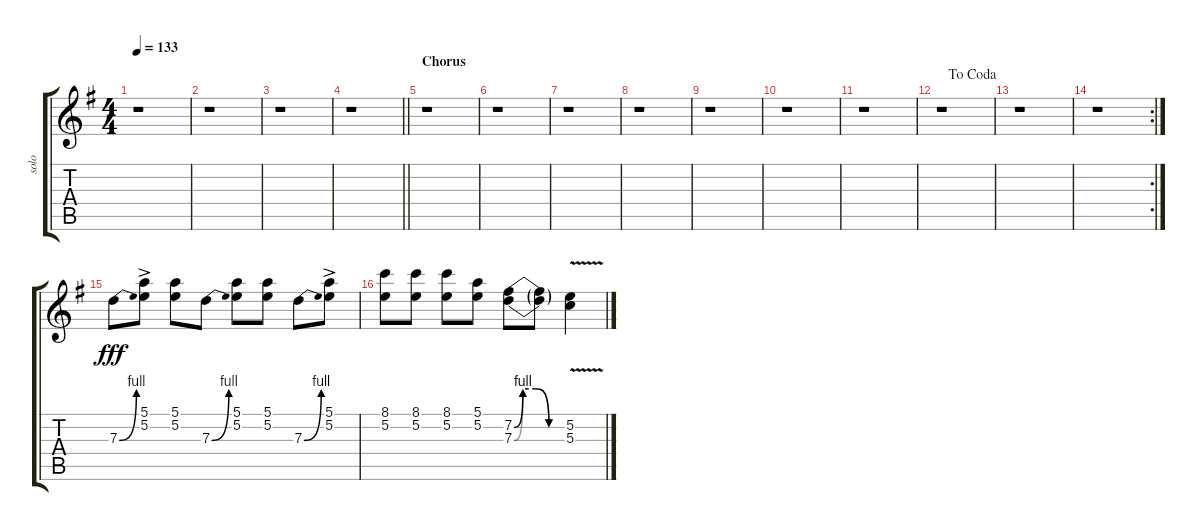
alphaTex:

\track ("solo" "solo") {instrument distortionguitar}
\staff {score tabs}
\tuning (E4 B3 G3 D3 A2 E2) {hide}
\ts (4 4)
\tempo 133
\clef g2
\ks g
r.1{dy fff} |
r.1 |
r.1 |
\barLineRight lightlight
r.1 |
\section ("" "Chorus")
r.1 |
r.1 |
r.1 |
r.1 |
r.1 |
r.1 |
r.1 |
\jump dacoda
r.1 |
r.1 |
\rc 2
r.1 |
7.3{be (bend 0 0 60 4)}.8 (5.1{ac} 5.2{ac}).8 (5.1 5.2).8 7.3{be (bend 0 0 60 4)}.8 (5.1 5.2).8 (5.1 5.2).8 7.3{be (bend 0 0 60 4)}.8 (5.1{ac} 5.2{ac}).8 |
(8.1 5.2).8 (8.1 5.2).8 (8.1 5.2).8 (5.1 5.2).8 (7.2{be (custom 0 0 10 4 25 4 40 0 60 0)} 7.3{be (custom 0 0 10 4 25 4 40 0 60 0)}).8 (7.2{t} 7.3{t}).8 (5.2{v} 5.3{v}).4
